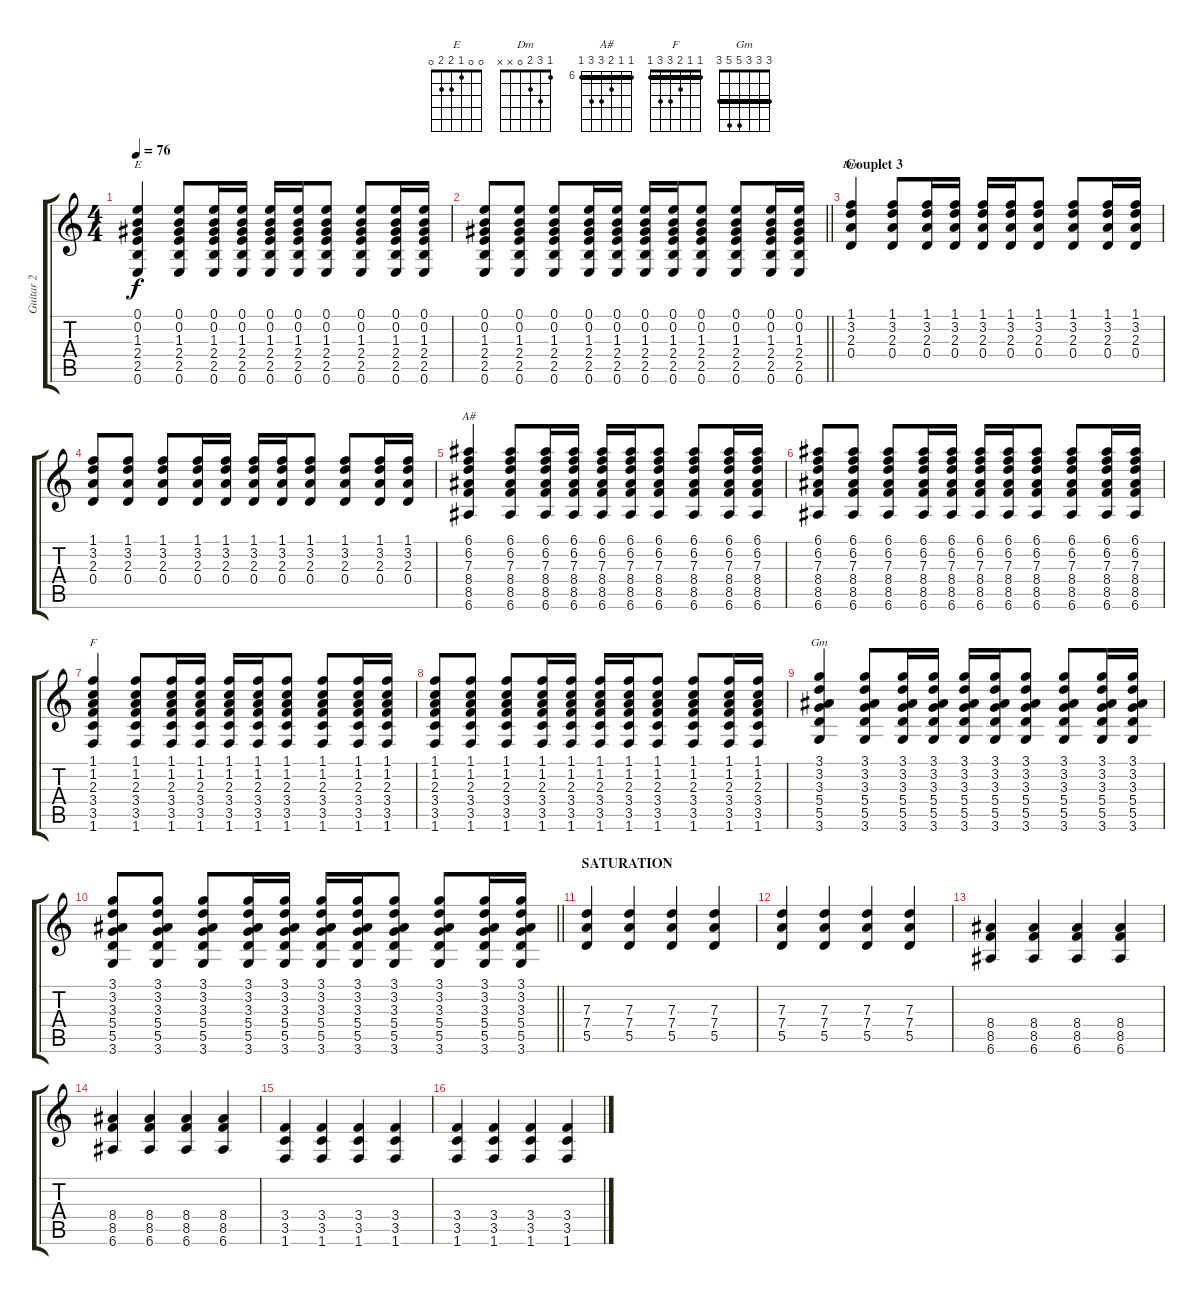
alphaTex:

\track ("Guitar 2" "Guitar 2") {instrument acousticguitarnylon}
\staff {score tabs}
\tuning (E4 B3 G3 D3 A2 E2) {hide}
\chord ("E" 0 0 1 2 2 0)
\chord ("Dm" 1 3 2 0 x x)
\chord ("A#" 6 6 7 8 8 6) {firstfret 6 barre 6}
\chord ("F" 1 1 2 3 3 1) {barre 1}
\chord ("Gm" 3 3 3 5 5 3) {barre 3}
\ts (4 4)
\tempo 76
\clef g2
\ks c
(0.1 0.2 1.3 2.4 2.5 0.6).4{ch "E" dy f} (0.1 0.2 1.3 2.4 2.5 0.6).8 (0.1 0.2 1.3 2.4 2.5 0.6).16 (0.1 0.2 1.3 2.4 2.5 0.6).16 (0.1 0.2 1.3 2.4 2.5 0.6).16 (0.1 0.2 1.3 2.4 2.5 0.6).16 (0.1 0.2 1.3 2.4 2.5 0.6).8 (0.1 0.2 1.3 2.4 2.5 0.6).8 (0.1 0.2 1.3 2.4 2.5 0.6).16 (0.1 0.2 1.3 2.4 2.5 0.6).16 |
\barLineRight lightlight
(0.1 0.2 1.3 2.4 2.5 0.6).8 (0.1 0.2 1.3 2.4 2.5 0.6).8 (0.1 0.2 1.3 2.4 2.5 0.6).8 (0.1 0.2 1.3 2.4 2.5 0.6).16 (0.1 0.2 1.3 2.4 2.5 0.6).16 (0.1 0.2 1.3 2.4 2.5 0.6).16 (0.1 0.2 1.3 2.4 2.5 0.6).16 (0.1 0.2 1.3 2.4 2.5 0.6).8 (0.1 0.2 1.3 2.4 2.5 0.6).8 (0.1 0.2 1.3 2.4 2.5 0.6).16 (0.1 0.2 1.3 2.4 2.5 0.6).16 |
\section ("" "Couplet 3")
(1.1 3.2 2.3 0.4).4{ch "Dm"} (1.1 3.2 2.3 0.4).8 (1.1 3.2 2.3 0.4).16 (1.1 3.2 2.3 0.4).16 (1.1 3.2 2.3 0.4).16 (1.1 3.2 2.3 0.4).16 (1.1 3.2 2.3 0.4).8 (1.1 3.2 2.3 0.4).8 (1.1 3.2 2.3 0.4).16 (1.1 3.2 2.3 0.4).16 |
(1.1 3.2 2.3 0.4).8 (1.1 3.2 2.3 0.4).8 (1.1 3.2 2.3 0.4).8 (1.1 3.2 2.3 0.4).16 (1.1 3.2 2.3 0.4).16 (1.1 3.2 2.3 0.4).16 (1.1 3.2 2.3 0.4).16 (1.1 3.2 2.3 0.4).8 (1.1 3.2 2.3 0.4).8 (1.1 3.2 2.3 0.4).16 (1.1 3.2 2.3 0.4).16 |
(6.1 6.2 7.3 8.4 8.5 6.6).4{ch "A#"} (6.1 6.2 7.3 8.4 8.5 6.6).8 (6.1 6.2 7.3 8.4 8.5 6.6).16 (6.1 6.2 7.3 8.4 8.5 6.6).16 (6.1 6.2 7.3 8.4 8.5 6.6).16 (6.1 6.2 7.3 8.4 8.5 6.6).16 (6.1 6.2 7.3 8.4 8.5 6.6).8 (6.1 6.2 7.3 8.4 8.5 6.6).8 (6.1 6.2 7.3 8.4 8.5 6.6).16 (6.1 6.2 7.3 8.4 8.5 6.6).16 |
(6.1 6.2 7.3 8.4 8.5 6.6).8 (6.1 6.2 7.3 8.4 8.5 6.6).8 (6.1 6.2 7.3 8.4 8.5 6.6).8 (6.1 6.2 7.3 8.4 8.5 6.6).16 (6.1 6.2 7.3 8.4 8.5 6.6).16 (6.1 6.2 7.3 8.4 8.5 6.6).16 (6.1 6.2 7.3 8.4 8.5 6.6).16 (6.1 6.2 7.3 8.4 8.5 6.6).8 (6.1 6.2 7.3 8.4 8.5 6.6).8 (6.1 6.2 7.3 8.4 8.5 6.6).16 (6.1 6.2 7.3 8.4 8.5 6.6).16 |
(1.1 1.2 2.3 3.4 3.5 1.6).4{ch "F"} (1.1 1.2 2.3 3.4 3.5 1.6).8 (1.1 1.2 2.3 3.4 3.5 1.6).16 (1.1 1.2 2.3 3.4 3.5 1.6).16 (1.1 1.2 2.3 3.4 3.5 1.6).16 (1.1 1.2 2.3 3.4 3.5 1.6).16 (1.1 1.2 2.3 3.4 3.5 1.6).8 (1.1 1.2 2.3 3.4 3.5 1.6).8 (1.1 1.2 2.3 3.4 3.5 1.6).16 (1.1 1.2 2.3 3.4 3.5 1.6).16 |
(1.1 1.2 2.3 3.4 3.5 1.6).8 (1.1 1.2 2.3 3.4 3.5 1.6).8 (1.1 1.2 2.3 3.4 3.5 1.6).8 (1.1 1.2 2.3 3.4 3.5 1.6).16 (1.1 1.2 2.3 3.4 3.5 1.6).16 (1.1 1.2 2.3 3.4 3.5 1.6).16 (1.1 1.2 2.3 3.4 3.5 1.6).16 (1.1 1.2 2.3 3.4 3.5 1.6).8 (1.1 1.2 2.3 3.4 3.5 1.6).8 (1.1 1.2 2.3 3.4 3.5 1.6).16 (1.1 1.2 2.3 3.4 3.5 1.6).16 |
(3.1 3.2 3.3 5.4 5.5 3.6).4{ch "Gm"} (3.1 3.2 3.3 5.4 5.5 3.6).8 (3.1 3.2 3.3 5.4 5.5 3.6).16 (3.1 3.2 3.3 5.4 5.5 3.6).16 (3.1 3.2 3.3 5.4 5.5 3.6).16 (3.1 3.2 3.3 5.4 5.5 3.6).16 (3.1 3.2 3.3 5.4 5.5 3.6).8 (3.1 3.2 3.3 5.4 5.5 3.6).8 (3.1 3.2 3.3 5.4 5.5 3.6).16 (3.1 3.2 3.3 5.4 5.5 3.6).16 |
\barLineRight lightlight
(3.1 3.2 3.3 5.4 5.5 3.6).8 (3.1 3.2 3.3 5.4 5.5 3.6).8 (3.1 3.2 3.3 5.4 5.5 3.6).8 (3.1 3.2 3.3 5.4 5.5 3.6).16 (3.1 3.2 3.3 5.4 5.5 3.6).16 (3.1 3.2 3.3 5.4 5.5 3.6).16 (3.1 3.2 3.3 5.4 5.5 3.6).16 (3.1 3.2 3.3 5.4 5.5 3.6).8 (3.1 3.2 3.3 5.4 5.5 3.6).8 (3.1 3.2 3.3 5.4 5.5 3.6).16 (3.1 3.2 3.3 5.4 5.5 3.6).16 |
\section ("" "SATURATION")
(7.3 7.4 5.5).4{volume 11 instrument distortionguitar} (7.3 7.4 5.5).4 (7.3 7.4 5.5).4 (7.3 7.4 5.5).4 |
(7.3 7.4 5.5).4 (7.3 7.4 5.5).4 (7.3 7.4 5.5).4 (7.3 7.4 5.5).4 |
(8.4 8.5 6.6).4 (8.4 8.5 6.6).4 (8.4 8.5 6.6).4 (8.4 8.5 6.6).4 |
(8.4 8.5 6.6).4 (8.4 8.5 6.6).4 (8.4 8.5 6.6).4 (8.4 8.5 6.6).4 |
(3.4 3.5 1.6).4 (3.4 3.5 1.6).4 (3.4 3.5 1.6).4 (3.4 3.5 1.6).4 |
(3.4 3.5 1.6).4 (3.4 3.5 1.6).4 (3.4 3.5 1.6).4 (3.4 3.5 1.6).4
